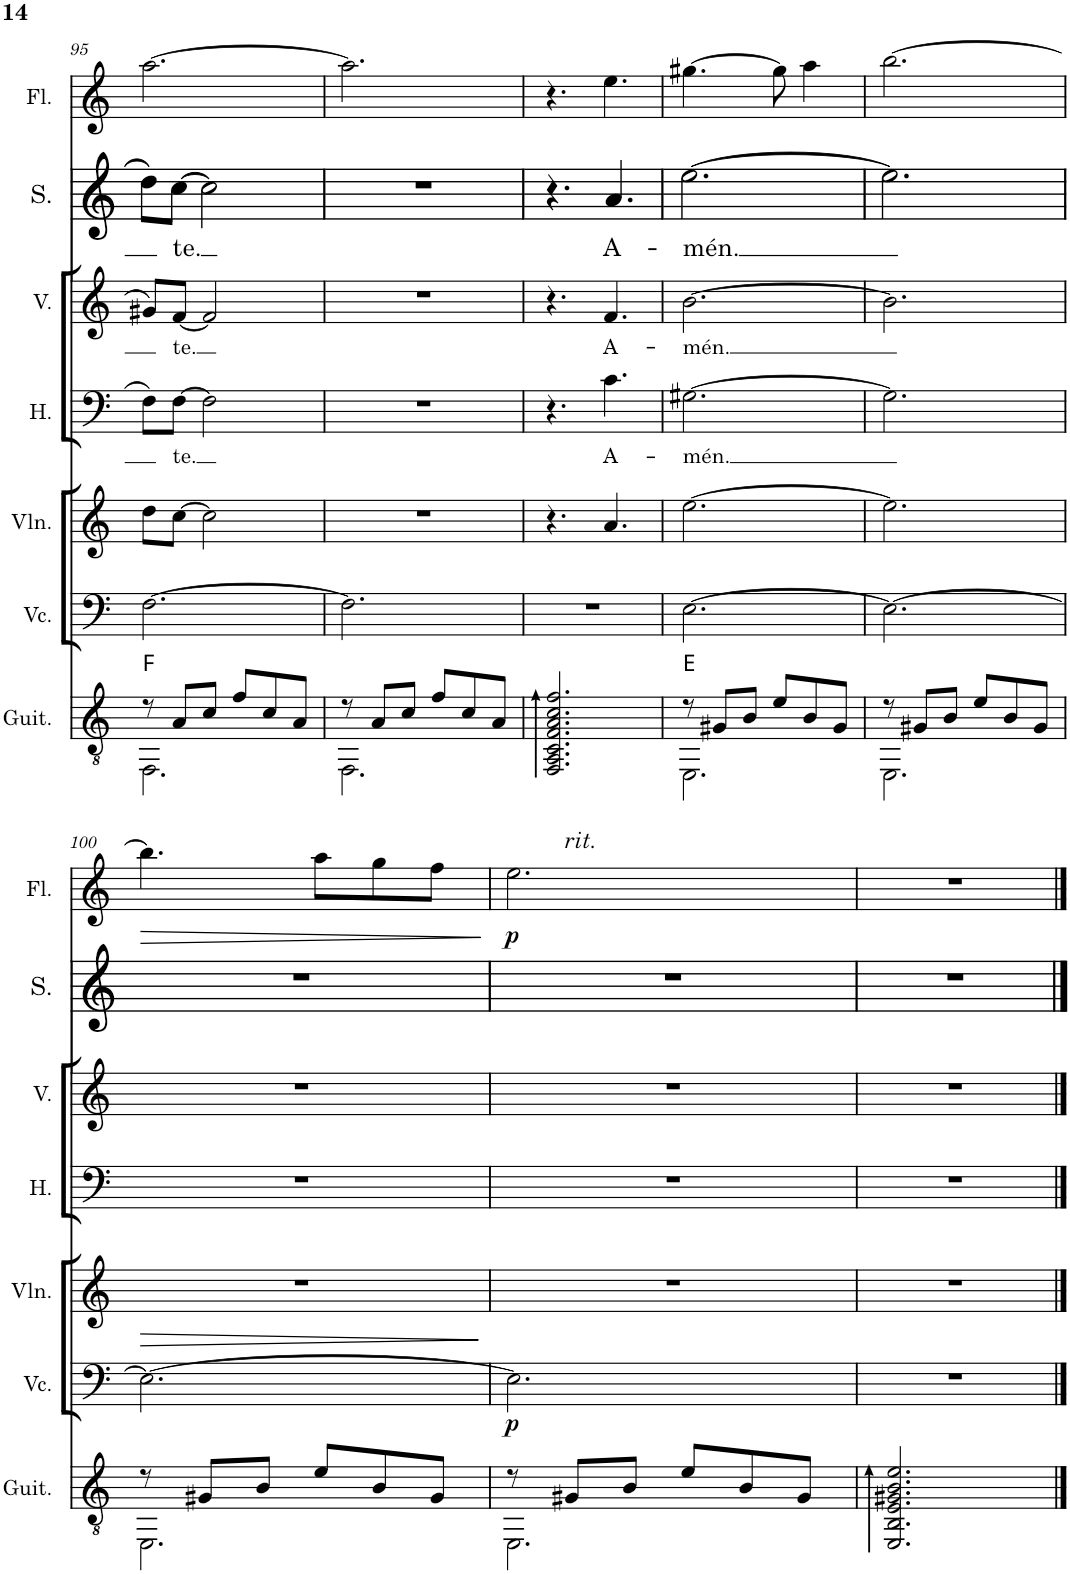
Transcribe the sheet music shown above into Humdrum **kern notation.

**kern	**harte	**kern	**dynam	**kern	**kern	**text	**kern	**text	**kern	**text	**kern	**dynam
*part7	*part7	*part6	*part6	*part5	*part4	*part4	*part3	*part3	*part2	*part2	*part1	*part1
*staff7	*	*staff6	*staff6	*staff5	*staff4	*staff4	*staff3	*staff3	*staff2	*staff2	*staff1	*staff1
*I"Guitarra	*	*I"Violonchelo	*	*I"Violín	*I"Hombres	*	*I"Mujeres	*	*I"Solista	*	*I"Flauta	*
*I'Guit.	*	*I'Vc.	*	*I'Vln.	*I'H.	*	*	*	*I'S.	*	*I'Fl.	*
!!LO:PB:g=z
*clefGv2	*	*clefF4	*	*clefG2	*clefF4	*	*clefG2	*	*clefG2	*	*clefG2	*
*k[]	*	*k[]	*	*k[]	*k[]	*	*k[]	*	*k[]	*	*k[]	*
*M6/8	*	*M6/8	*	*M6/8	*M6/8	*	*M6/8	*	*M6/8	*	*M6/8	*
=95	=95	=95	=95	=95	=95	=95	=95	=95	=95	=95	=95	=95
*^	*	*	*	*	*	*	*	*	*	*	*	*
8r	2.FF\	F:maj	[2.F\	.	8dd\L	8F\L	.	8g#X/L	.	8dd\L	.	[2.aa\	.
!	!	!	!	!	!	!	!LO:LY:b	!	!LO:LY:b	!	!LO:LY:b	!	!
8A/L	.	.	.	.	[8cc\J	[8F\J	te.	[8f/J	te.	[8cc\J	te.	.	.
8c/J	.	.	.	.	2cc\]	2F\]	.	2f/]	.	2cc\]	.	.	.
8f/L	.	.	.	.	.	.	.	.	.	.	.	.	.
8c/	.	.	.	.	.	.	.	.	.	.	.	.	.
8A/J	.	.	.	.	.	.	.	.	.	.	.	.	.
=96	=96	=96	=96	=96	=96	=96	=96	=96	=96	=96	=96	=96	=96
8r	2.FF\	.	2.F\]	.	2.r	2.r	.	2.r	.	2.r	.	2.aa\]	.
8A/L	.	.	.	.	.	.	.	.	.	.	.	.	.
8c/J	.	.	.	.	.	.	.	.	.	.	.	.	.
8f/L	.	.	.	.	.	.	.	.	.	.	.	.	.
8c/	.	.	.	.	.	.	.	.	.	.	.	.	.
8A/J	.	.	.	.	.	.	.	.	.	.	.	.	.
*v	*v	*	*	*	*	*	*	*	*	*	*	*	*
=97	=97	=97	=97	=97	=97	=97	=97	=97	=97	=97	=97	=97
2.FF/:: 2.AA/:: 2.C/:: 2.F/:: 2.A/:: 2.c/:: 2.f/::	.	2.r	.	4.r	4.r	.	4.r	.	4.r	.	4.r	.
!	!	!	!	!	!	!LO:LY:b	!	!LO:LY:b	!	!LO:LY:b	!	!
.	.	.	.	4.a/	4.c\	A-	4.f/	A-	4.a/	A-	4.ee\	.
=98	=98	=98	=98	=98	=98	=98	=98	=98	=98	=98	=98	=98
*^	*	*	*	*	*	*	*	*	*	*	*	*
!	!	!	!	!	!	!	!LO:LY:b	!	!LO:LY:b	!	!LO:LY:b	!	!
8r	2.EE\	E:maj	[2.E\	.	[2.ee\	[2.G#X\	-mén.	[2.b\	-mén.	[2.ee\	-mén.	[4.gg#X\	.
8G#X/L	.	.	.	.	.	.	.	.	.	.	.	.	.
8B/J	.	.	.	.	.	.	.	.	.	.	.	.	.
8e/L	.	.	.	.	.	.	.	.	.	.	.	8gg#\]	.
8B/	.	.	.	.	.	.	.	.	.	.	.	4aa\	.
8G#/J	.	.	.	.	.	.	.	.	.	.	.	.	.
=99	=99	=99	=99	=99	=99	=99	=99	=99	=99	=99	=99	=99	=99
8r	2.EE\	.	2.E\_	.	2.ee\]	2.G#\]	.	2.b\]	.	2.ee\]	.	[2.bb\	.
8G#X/L	.	.	.	.	.	.	.	.	.	.	.	.	.
8B/J	.	.	.	.	.	.	.	.	.	.	.	.	.
8e/L	.	.	.	.	.	.	.	.	.	.	.	.	.
8B/	.	.	.	.	.	.	.	.	.	.	.	.	.
8G#/J	.	.	.	.	.	.	.	.	.	.	.	.	.
!!LO:LB:g=z
=100	=100	=100	=100	=100	=100	=100	=100	=100	=100	=100	=100	=100	=100
!	!	!	!	!LO:HP:b	!	!	!	!	!	!	!	!	!LO:HP:b
8r	2.EE\	.	2.E\_	>	2.r	2.r	.	2.r	.	2.r	.	4.bb\]	>
8G#X/L	.	.	.	.	.	.	.	.	.	.	.	.	.
8B/J	.	.	.	.	.	.	.	.	.	.	.	.	.
8e/L	.	.	.	.	.	.	.	.	.	.	.	8aa\L	.
8B/	.	.	.	.	.	.	.	.	.	.	.	8gg\	.
8G#/J	.	.	.	.	.	.	.	.	.	.	.	8ff\J	.
*v	*v	*	*	*	*	*	*	*	*	*	*	*	*
.	.	.	]	.	.	.	.	.	.	.	.	]
=101	=101	=101	=101	=101	=101	=101	=101	=101	=101	=101	=101	=101
*^	*	*	*	*	*	*	*	*	*	*	*	*
!	!	!	!	!LO:DY:b	!	!	!	!	!	!	!	!	!LO:DY:b
*	*	*	*	*	*	*	*	*	*	*	*	*^	*
*	*	*	*	*	*	*	*	*	*	*	*	*	*^	*
8r	2.EE\	.	2.E\]	p	2.r	2.r	.	2.r	.	2.r	.	2.ee\	8ryy	4.ryy	p
!	!	!	!	!	!	!	!	!	!	!	!	!	!LO:TX:a:i:t=rit.	!	!
8G#X/L	.	.	.	.	.	.	.	.	.	.	.	.	2ryy	.	.
8B/J	.	.	.	.	.	.	.	.	.	.	.	.	.	.	.
!	!	!	!	!	!	!	!	!	!	!	!	!	!	!LO:TX:a:t=.	!
8e/L	.	.	.	.	.	.	.	.	.	.	.	.	.	4.ryy	.
8B/	.	.	.	.	.	.	.	.	.	.	.	.	.	.	.
!	!	!	!	!	!	!	!	!	!	!	!	!	!LO:TX:a:t=.	!	!
8G#/J	.	.	.	.	.	.	.	.	.	.	.	.	8ryy	.	.
*v	*v	*	*	*	*	*	*	*	*	*	*	*v	*v	*v	*
=102	=102	=102	=102	=102	=102	=102	=102	=102	=102	=102	=102	=102
2.EE/:: 2.BB/:: 2.E/:: 2.G#X/:: 2.B/:: 2.e/::	.	2.r	.	2.r	2.r	.	2.r	.	2.r	.	2.r	.
==	==	==	==	==	==	==	==	==	==	==	==	==
*-	*-	*-	*-	*-	*-	*-	*-	*-	*-	*-	*-	*-
